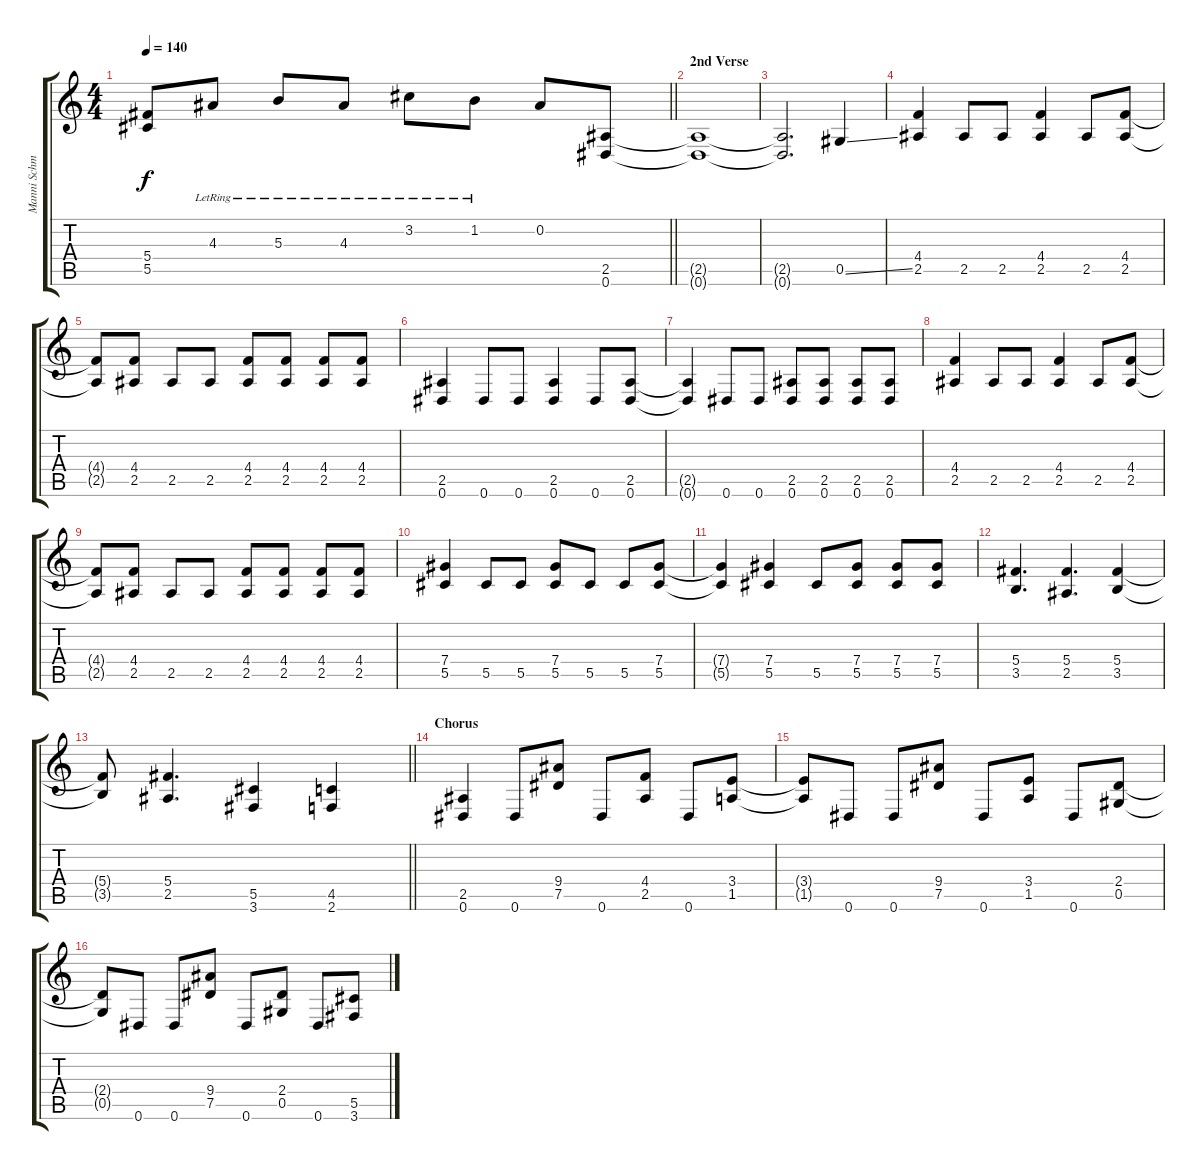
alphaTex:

\track ("Manni Schmidt" "Manni Schm") {instrument distortionguitar}
\staff {score tabs}
\tuning (Eb4 Bb3 Gb3 Db3 Ab2 Eb2) {hide}
\ts (4 4)
\tempo 140
\clef g2
\barLineRight lightlight
\ks c
(5.4{t} 5.5{t}).8{dy f} 4.3{lr}.8 5.3{lr}.8 4.3{lr}.8 3.2{lr}.8 1.2{lr}.8 0.2.8 (2.5 0.6).8 |
\section ("" "2nd Verse")
(2.5{t} 0.6{t}).1 |
(2.5{t} 0.6{t}).2{d} 0.5{ss}.4 |
(4.4 2.5).4 2.5.8 2.5.8 (4.4 2.5).4 2.5.8 (4.4 2.5).8 |
(4.4{t} 2.5{t}).8 (4.4 2.5).8 2.5.8 2.5.8 (4.4 2.5).8 (4.4 2.5).8 (4.4 2.5).8 (4.4 2.5).8 |
(2.5 0.6).4 0.6.8 0.6.8 (2.5 0.6).4 0.6.8 (2.5 0.6).8 |
(2.5{t} 0.6{t}).4 0.6.8 0.6.8 (2.5 0.6).8 (2.5 0.6).8 (2.5 0.6).8 (2.5 0.6).8 |
(4.4 2.5).4 2.5.8 2.5.8 (4.4 2.5).4 2.5.8 (4.4 2.5).8 |
(4.4{t} 2.5{t}).8 (4.4 2.5).8 2.5.8 2.5.8 (4.4 2.5).8 (4.4 2.5).8 (4.4 2.5).8 (4.4 2.5).8 |
(7.4 5.5).4 5.5.8 5.5.8 (7.4 5.5).8 5.5.8 5.5.8 (7.4 5.5).8 |
(7.4{t} 5.5{t}).4 (7.4 5.5).4 5.5.8 (7.4 5.5).8 (7.4 5.5).8 (7.4 5.5).8 |
(5.4 3.5).4{d} (5.4 2.5).4{d} (5.4 3.5).4 |
\barLineRight lightlight
(5.4{t} 3.5{t}).8 (5.4 2.5).4{d} (5.5 3.6).4 (4.5 2.6).4 |
\section ("" "Chorus")
(2.5 0.6).4 0.6.8 (9.4 7.5).8 0.6.8 (4.4 2.5).8 0.6.8 (3.4 1.5).8 |
(3.4{t} 1.5{t}).8 0.6.8 0.6.8 (9.4 7.5).8 0.6.8 (3.4 1.5).8 0.6.8 (2.4 0.5).8 |
(2.4{t} 0.5{t}).8 0.6.8 0.6.8 (9.4 7.5).8 0.6.8 (2.4 0.5).8 0.6.8 (5.5 3.6).8
